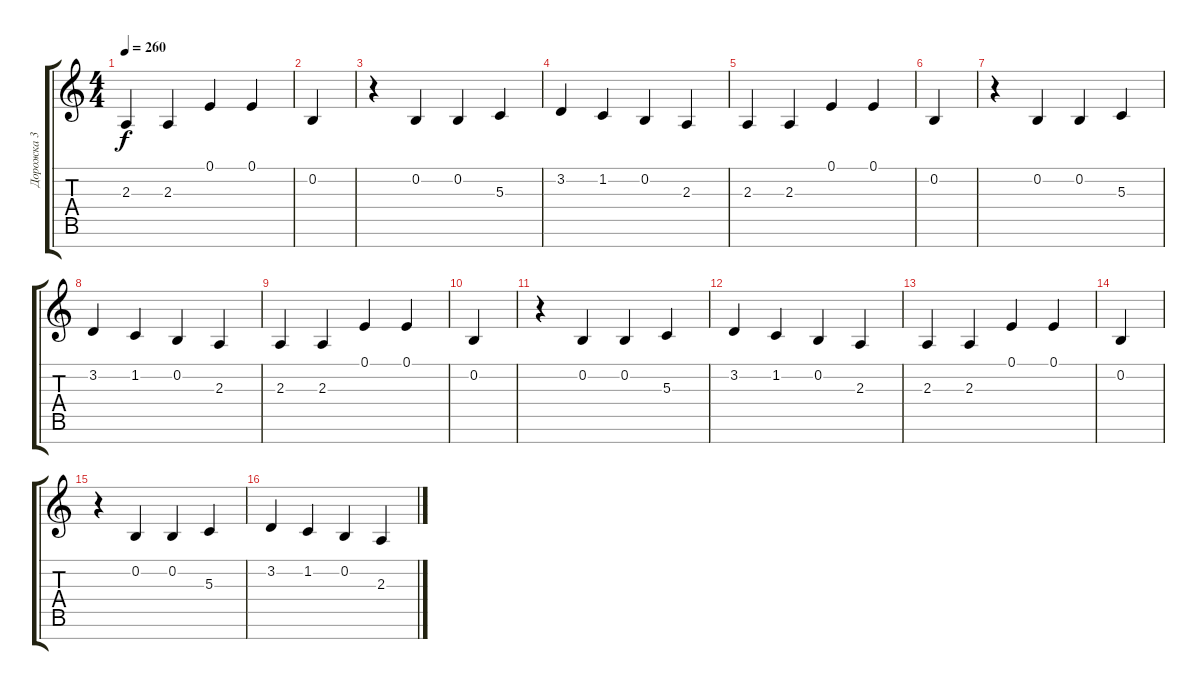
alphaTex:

\track ("Дорожка 3" "Дорожка 3") {instrument lead8bassandlead}
\staff {score tabs}
\tuning (E4 B3 G3 D3 A2 E2 B1) {hide}
\ts (4 4)
\tempo 260
\clef g2
\ks c
2.3.4{dy f} 2.3.4 0.1.4 0.1.4 |
0.2.4 |
r.4 0.2.4 0.2.4 5.3.4 |
3.2.4 1.2.4 0.2.4 2.3.4 |
2.3.4 2.3.4 0.1.4 0.1.4 |
0.2.4 |
r.4 0.2.4 0.2.4 5.3.4 |
3.2.4 1.2.4 0.2.4 2.3.4 |
2.3.4 2.3.4 0.1.4 0.1.4 |
0.2.4 |
r.4 0.2.4 0.2.4 5.3.4 |
3.2.4 1.2.4 0.2.4 2.3.4 |
2.3.4 2.3.4 0.1.4 0.1.4 |
0.2.4 |
r.4 0.2.4 0.2.4 5.3.4 |
3.2.4 1.2.4 0.2.4 2.3.4
